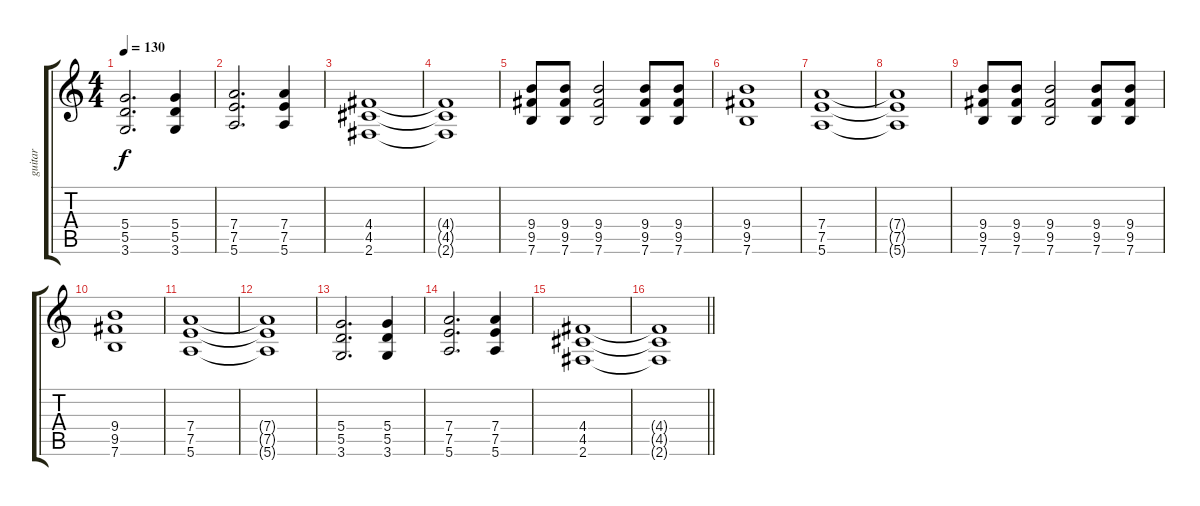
\track ("guitar" "guitar") {instrument distortionguitar}
\staff {score tabs}
\tuning (E4 B3 G3 D3 A2 E2) {hide}
\ts (4 4)
\tempo 130
\clef g2
\ks c
(5.4 5.5 3.6).2{d dy f} (5.4 5.5 3.6).4 |
(7.4 7.5 5.6).2{d} (7.4 7.5 5.6).4 |
(4.4 4.5 2.6).1 |
(4.4{t} 4.5{t} 2.6{t}).1 |
(9.4 9.5 7.6).8 (9.4 9.5 7.6).8 (9.4 9.5 7.6).2 (9.4 9.5 7.6).8 (9.4 9.5 7.6).8 |
(9.4 9.5 7.6).1 |
(7.4 7.5 5.6).1 |
(7.4{t} 7.5{t} 5.6{t}).1 |
(9.4 9.5 7.6).8 (9.4 9.5 7.6).8 (9.4 9.5 7.6).2 (9.4 9.5 7.6).8 (9.4 9.5 7.6).8 |
(9.4 9.5 7.6).1 |
(7.4 7.5 5.6).1 |
(7.4{t} 7.5{t} 5.6{t}).1 |
(5.4 5.5 3.6).2{d} (5.4 5.5 3.6).4 |
(7.4 7.5 5.6).2{d} (7.4 7.5 5.6).4 |
(4.4 4.5 2.6).1 |
\barLineRight lightlight
(4.4{t} 4.5{t} 2.6{t}).1
